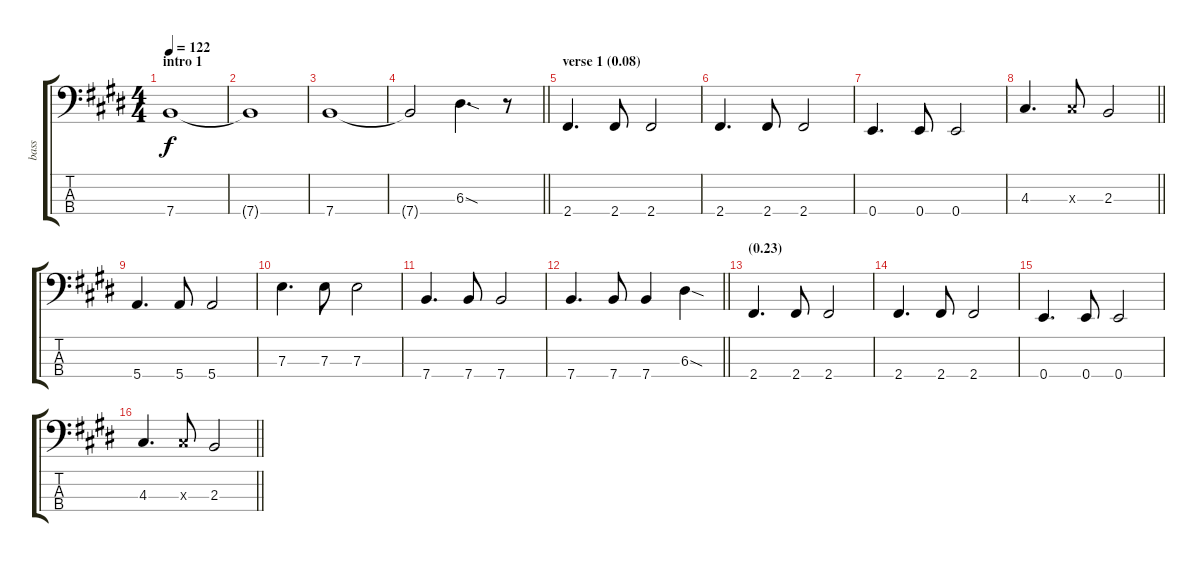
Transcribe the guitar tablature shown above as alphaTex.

\track ("bass" "bass") {instrument electricbassfinger}
\staff {score tabs}
\tuning (G2 D2 A1 E1) {hide}
\ts (4 4)
\section ("" "intro 1")
\tempo 122
\clef f4
\ks e
7.4.1{dy f instrument electricbassfinger} |
7.4{t}.1 |
7.4.1 |
\barLineRight lightlight
7.4{t}.2 6.3{sod}.4{d} r.8 |
\section ("" "verse 1 (0.08)")
2.4.4{d} 2.4.8 2.4.2 |
2.4.4{d} 2.4.8 2.4.2 |
0.4.4{d} 0.4.8 0.4.2 |
\barLineRight lightlight
4.3.4{d} 4.3{x}.8 2.3.2 |
5.4.4{d} 5.4.8 5.4.2 |
7.3.4{d} 7.3.8 7.3.2 |
7.4.4{d} 7.4.8 7.4.2 |
\barLineRight lightlight
7.4.4{d} 7.4.8 7.4.4 6.3{sod}.4 |
\section ("" "(0.23)")
2.4.4{d} 2.4.8 2.4.2 |
2.4.4{d} 2.4.8 2.4.2 |
0.4.4{d} 0.4.8 0.4.2 |
\barLineRight lightlight
4.3.4{d} 4.3{x}.8 2.3.2
